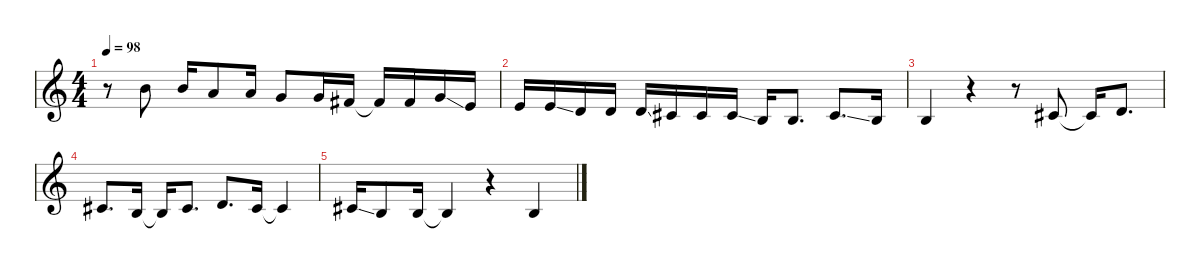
\defaultSystemsLayout 4
\hideDynamics
\bracketExtendMode nobrackets
\singleTrackTrackNamePolicy hidden
\multiTrackTrackNamePolicy hidden
\firstSystemTrackNameMode fullname
\firstSystemTrackNameOrientation horizontal
\otherSystemsTrackNameOrientation horizontal
\track ("Vocals 2" "clar.") {instrument clarinet}
\staff {score}
\tuning (E4 B3 G3 D3 A2 E2)
\ts (4 4)
\tempo 98
\clef g2
\ks c
r.8{dy f beam Down} 7.1.8{dy mf beam Down} 7.1.16{beam Up} 5.1.8{beam Up} 5.1.16{beam Up} 3.1.8{beam Up} 3.1.16{beam Up} 2.1{acc #}.16{beam Up} 2.1{t acc #}.16{dy f beam Up} 2.1{acc #}.16{dy mf beam Up} 3.1{ss}.16{beam Up} 0.1.16{beam Up} |
0.1.16{dy mp beam Up} 5.2{ss}.16{beam Up} 3.2.16{beam Up} 3.2.16{beam Up} 3.2{ss}.16{beam Up} 2.2{acc #}.16{beam Up} 2.2{acc #}.16{beam Up} 2.2{ss acc #}.16{beam Up} 0.2.16{beam Up} 0.2.8{d beam Up} 2.2{ss acc #}.8{d beam Up} 0.2.16{beam Up} |
0.2.4{dy p beam Up} r.4{beam Up} r.8{beam Up} 2.2{acc #}.8{beam Up} 2.2{t acc #}.16{dy f beam Up} 3.2.8{d dy p beam Up} |
2.2{acc #}.8{d dy pp beam Up} 0.2.16{beam Up} 0.2{t}.16{dy f beam Up} 2.2{acc #}.8{d dy pp beam Up} 3.2.8{d beam Up} 2.2{acc #}.16{beam Up} 2.2{t acc #}.4{dy f beam Up} |
2.2{ss acc #}.16{dy ppp beam Up} 0.2.8{beam Up} 0.2.16{beam Up} 0.2{t}.4{dy f beam Up} r.4{beam Up} 0.2.4{dy ppp beam Up}
